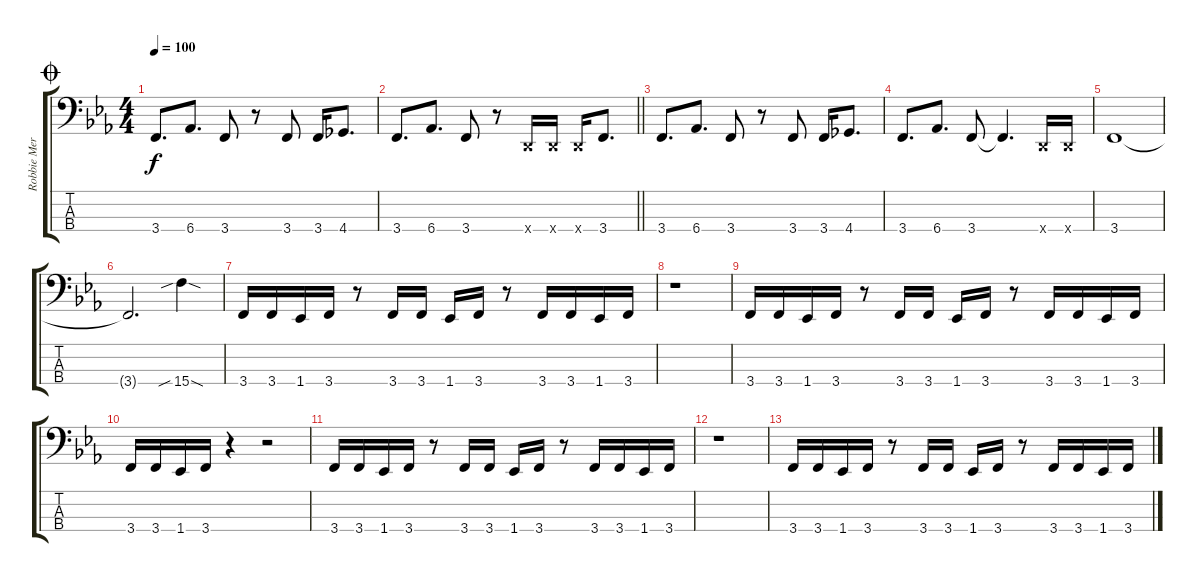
\track ("Robbie Merrill" "Robbie Mer") {instrument electricbassfinger}
\staff {score tabs}
\tuning (G2 D2 A1 D1) {hide}
\ts (4 4)
\jump coda
\tempo 100
\clef f4
\ks eb
3.4.8{d dy f} 6.4.8{d} 3.4.8 r.8 3.4.8 3.4.16 4.4.8{d} |
\barLineRight lightlight
3.4.8{d} 6.4.8{d} 3.4.8 r.8 0.4{x}.16 0.4{x}.16 0.4{x}.16 3.4.8{d} |
3.4.8{d} 6.4.8{d} 3.4.8 r.8 3.4.8 3.4.16 4.4.8{d} |
3.4.8{d} 6.4.8{d} 3.4.8 3.4{t}.4{d} 0.4{x}.16 0.4{x}.16 |
3.4.1 |
3.4{t}.2{d} 15.4{sib sod}.4 |
3.4.16 3.4.16 1.4.16 3.4.16 r.8 3.4.16 3.4.16 1.4.16 3.4.16 r.8 3.4.16 3.4.16 1.4.16 3.4.16 |
r.1 |
3.4.16 3.4.16 1.4.16 3.4.16 r.8 3.4.16 3.4.16 1.4.16 3.4.16 r.8 3.4.16 3.4.16 1.4.16 3.4.16 |
3.4.16 3.4.16 1.4.16 3.4.16 r.4 r.2 |
3.4.16 3.4.16 1.4.16 3.4.16 r.8 3.4.16 3.4.16 1.4.16 3.4.16 r.8 3.4.16 3.4.16 1.4.16 3.4.16 |
r.1 |
3.4.16 3.4.16 1.4.16 3.4.16 r.8 3.4.16 3.4.16 1.4.16 3.4.16 r.8 3.4.16 3.4.16 1.4.16 3.4.16
